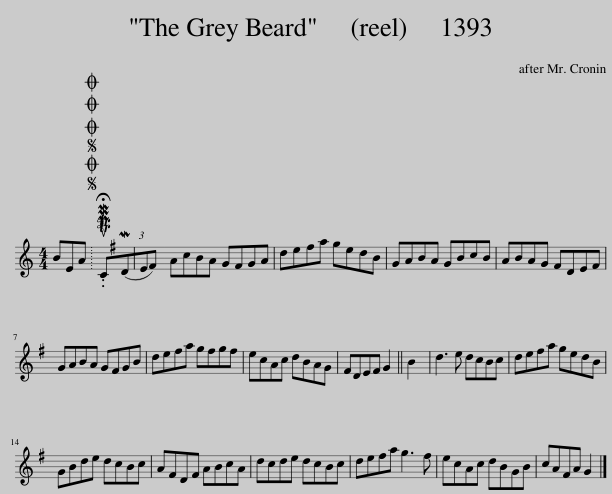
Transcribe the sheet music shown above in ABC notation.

X:1
L:1/8
M:4/4
I:linebreak $
K:C
V:1 treble
V:1
 BEA |SOSOOO .!fermata!PMTuC(3(MDE^F) | AcBA G^FGA | de^fa gedB | GABA GBcB | %5
 ABAG ^FDEF |$ GABA G^FGB | de^fa gfgf | ecAc dBAG | ^FDEF G2 || %10
 B2 | d3 e dcBc | de^fa gedB |$ GBde dcBc | A^FDF ABcA | %15
 dcde dcBc | de^fa g3 f | ecAc dBGB | cA^FA G2 |] %19
